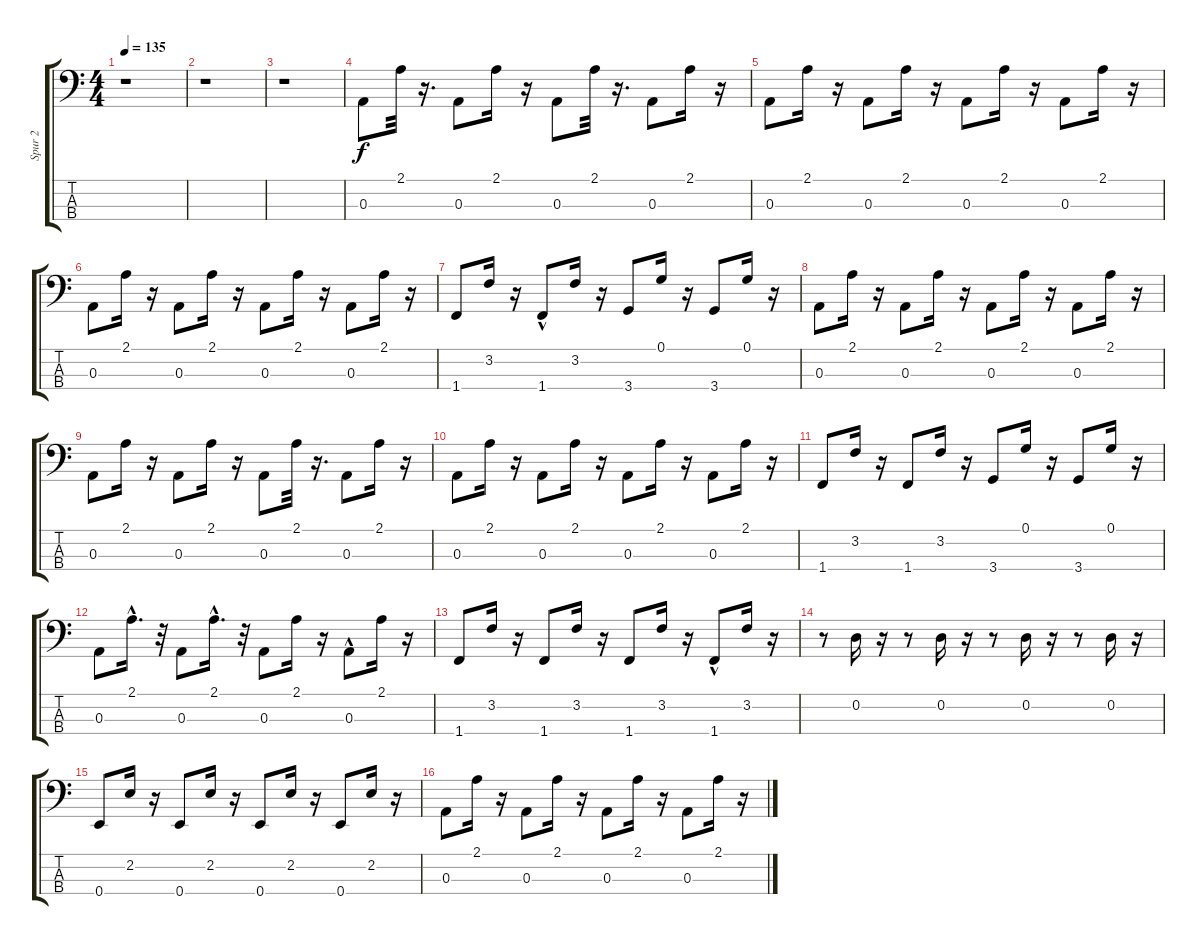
\track ("Spur 2" "Spur 2") {instrument synthbass2}
\staff {score tabs}
\tuning (G2 D2 A1 E1) {hide}
\ts (4 4)
\tempo 135
\clef f4
\ks c
r.1{dy f instrument synthbass2} |
r.1 |
r.1 |
0.3.8 2.1.32 r.16{d} 0.3.8 2.1.16 r.16 0.3.8 2.1.32 r.16{d} 0.3.8 2.1.16 r.16 |
0.3.8 2.1.16 r.16 0.3.8 2.1.16 r.16 0.3.8 2.1.16 r.16 0.3.8 2.1.16 r.16 |
0.3.8 2.1.16 r.16 0.3.8 2.1.16 r.16 0.3.8 2.1.16 r.16 0.3.8 2.1.16 r.16 |
1.4.8 3.2.16 r.16 1.4{hac}.8 3.2.16 r.16 3.4.8 0.1.16 r.16 3.4.8 0.1.16 r.16 |
0.3.8 2.1.16 r.16 0.3.8 2.1.16 r.16 0.3.8 2.1.16 r.16 0.3.8 2.1.16 r.16 |
0.3.8 2.1.16 r.16 0.3.8 2.1.16 r.16 0.3.8 2.1.32 r.16{d} 0.3.8 2.1.16 r.16 |
0.3.8 2.1.16 r.16 0.3.8 2.1.16 r.16 0.3.8 2.1.16 r.16 0.3.8 2.1.16 r.16 |
1.4.8 3.2.16 r.16 1.4.8 3.2.16 r.16 3.4.8 0.1.16 r.16 3.4.8 0.1.16 r.16 |
0.3.8 2.1{hac}.16{d} r.32 0.3.8 2.1{hac}.16{d} r.32 0.3.8 2.1.16 r.16 0.3{hac}.8 2.1.16 r.16 |
1.4.8 3.2.16 r.16 1.4.8 3.2.16 r.16 1.4.8 3.2.16 r.16 1.4{hac}.8 3.2.16 r.16 |
r.8 0.2.16 r.16 r.8 0.2.16 r.16 r.8 0.2.16 r.16 r.8 0.2.16 r.16 |
0.4.8 2.2.16 r.16 0.4.8 2.2.16 r.16 0.4.8 2.2.16 r.16 0.4.8 2.2.16 r.16 |
0.3.8 2.1.16 r.16 0.3.8 2.1.16 r.16 0.3.8 2.1.16 r.16 0.3.8 2.1.16 r.16
